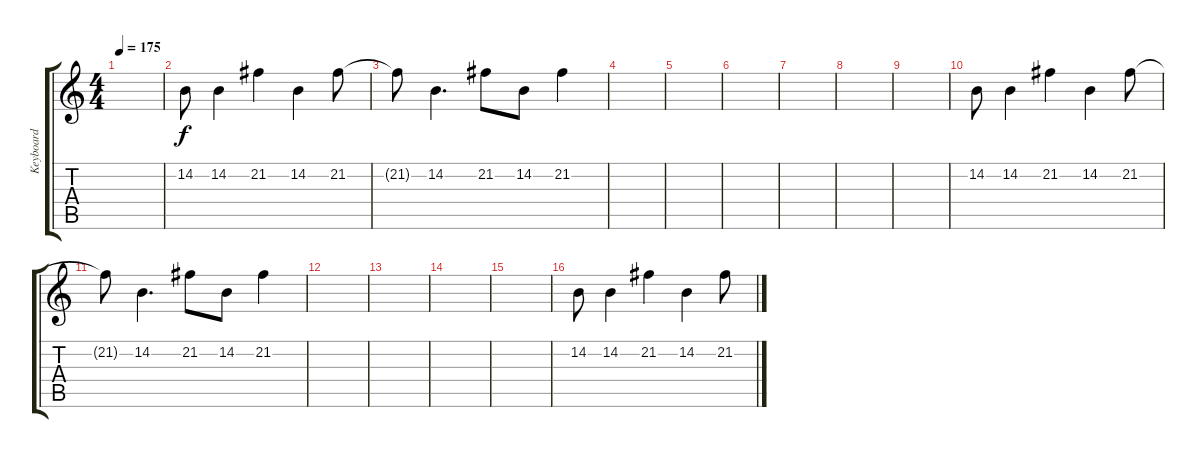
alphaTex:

\track ("Keyboard" "Keyboard") {instrument lead2sawtooth}
\staff {score tabs}
\tuning (D4 A3 F3 C3 G2 C2) {hide}
\ts (4 4)
\tempo 175
\clef g2
\ks c
|
14.2.8{volume 9 instrument lead2sawtooth} 14.2.4 21.2.4 14.2.4 21.2.8 |
21.2{t}.8 14.2.4{d} 21.2.8 14.2.8 21.2.4 |
|
|
|
|
|
|
14.2.8{volume 9 instrument lead2sawtooth} 14.2.4 21.2.4 14.2.4 21.2.8 |
21.2{t}.8 14.2.4{d} 21.2.8 14.2.8 21.2.4 |
|
|
|
|
14.2.8{volume 9 instrument lead2sawtooth} 14.2.4 21.2.4 14.2.4 21.2.8
